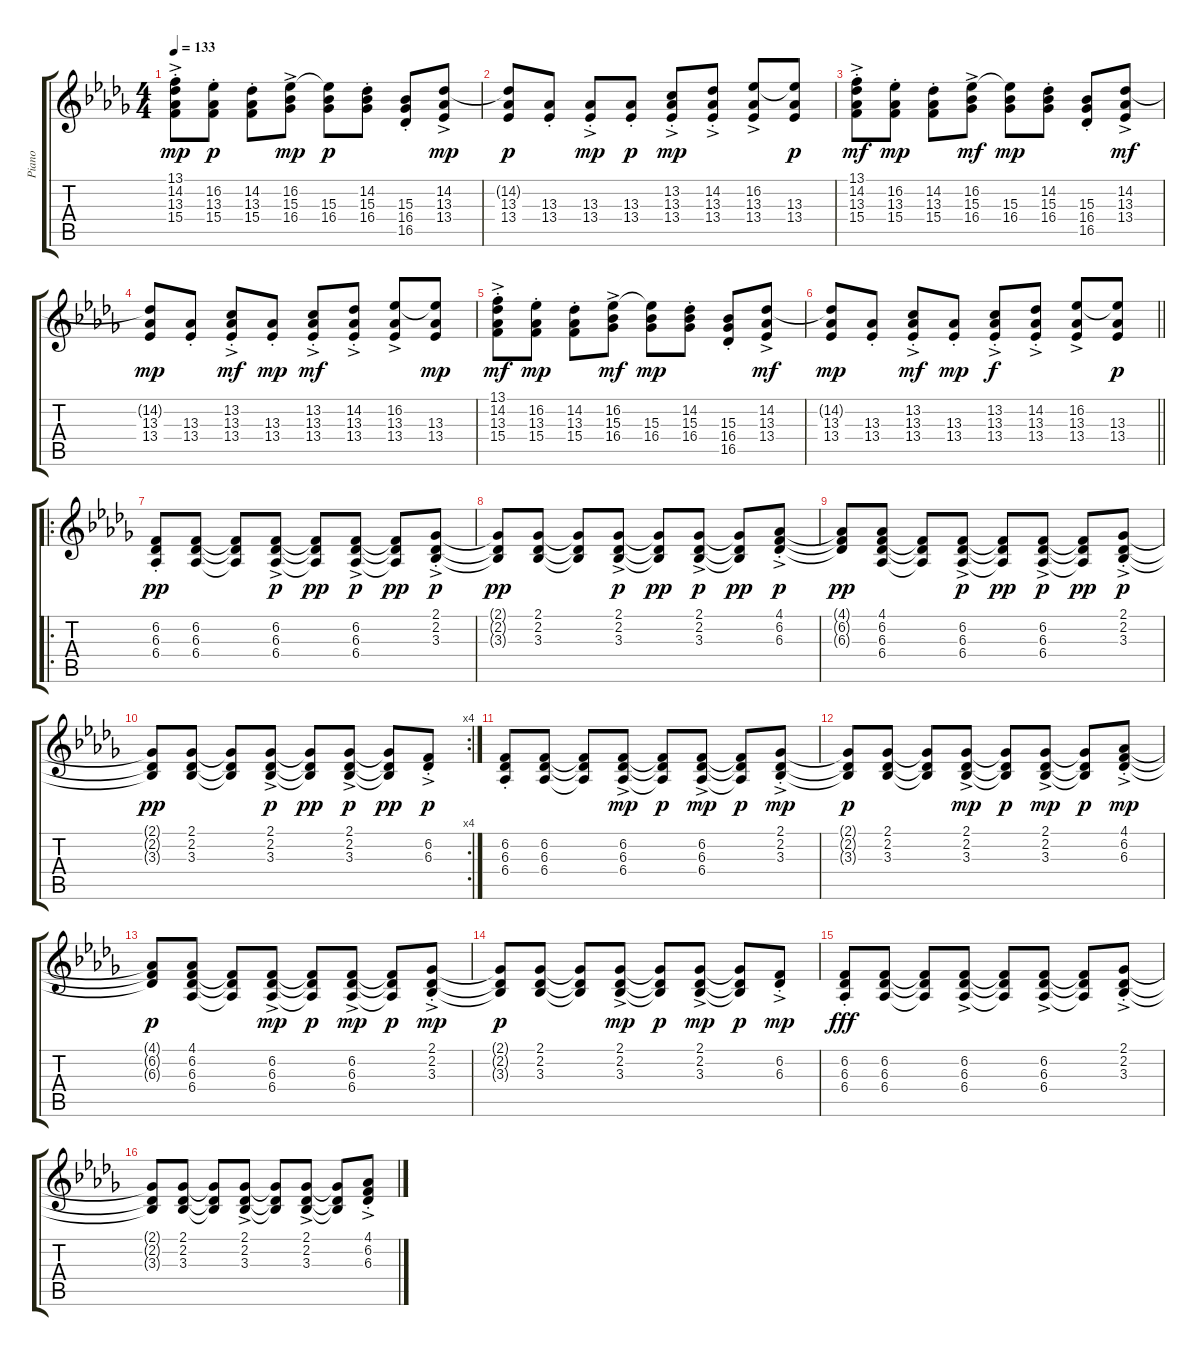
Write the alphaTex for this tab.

\track ("Piano" "Piano") {instrument electricgrandpiano}
\staff {score tabs}
\tuning (E4 B3 G3 D3 A2 E2) {hide}
\ts (4 4)
\tempo 133
\clef g2
\ks db
(13.1{ac st} 14.2{ac st} 13.3{ac st} 15.4{ac st}).8{dy mp} (16.2{st} 13.3{st} 15.4{st}).8{dy p} (14.2{st} 13.3{st} 15.4{st}).8 (16.2{ac} 15.3{ac} 16.4{ac}).8{dy mp} (16.2{t} 15.3 16.4).8{dy p} (14.2{st} 15.3{st} 16.4{st}).8 (15.3{st} 16.4{st} 16.5{st}).8 (14.2{ac} 13.3{ac} 13.4{ac}).8{dy mp} |
(14.2{t} 13.3 13.4).8{dy p} (13.3{st} 13.4{st}).8 (13.3{ac st} 13.4{ac st}).8{dy mp} (13.3{st} 13.4{st}).8{dy p} (13.2{ac st} 13.3{ac st} 13.4{ac st}).8{dy mp} (14.2{ac st} 13.3{ac st} 13.4{ac st}).8 (16.2{ac} 13.3{ac} 13.4{ac}).8 (16.2{t} 13.3 13.4).8{dy p} |
(13.1{ac st} 14.2{ac st} 13.3{ac st} 15.4{ac st}).8{dy mf} (16.2{st} 13.3{st} 15.4{st}).8{dy mp} (14.2{st} 13.3{st} 15.4{st}).8 (16.2{ac} 15.3{ac} 16.4{ac}).8{dy mf} (16.2{t} 15.3 16.4).8{dy mp} (14.2{st} 15.3{st} 16.4{st}).8 (15.3{st} 16.4{st} 16.5{st}).8 (14.2{ac} 13.3{ac} 13.4{ac}).8{dy mf} |
(14.2{t} 13.3 13.4).8{dy mp} (13.3{st} 13.4{st}).8 (13.2{ac st} 13.3{ac st} 13.4{ac st}).8{dy mf} (13.3{st} 13.4{st}).8{dy mp} (13.2{ac st} 13.3{ac st} 13.4{ac st}).8{dy mf} (14.2{ac st} 13.3{ac st} 13.4{ac st}).8 (16.2{ac} 13.3{ac} 13.4{ac}).8 (16.2{t} 13.3 13.4).8{dy mp} |
(13.1{ac st} 14.2{ac st} 13.3{ac st} 15.4{ac st}).8{dy mf} (16.2{st} 13.3{st} 15.4{st}).8{dy mp} (14.2{st} 13.3{st} 15.4{st}).8 (16.2{ac} 15.3{ac} 16.4{ac}).8{dy mf} (16.2{t} 15.3 16.4).8{dy mp} (14.2{st} 15.3{st} 16.4{st}).8 (15.3{st} 16.4{st} 16.5{st}).8 (14.2{ac} 13.3{ac} 13.4{ac}).8{dy mf} |
\barLineRight lightlight
(14.2{t} 13.3 13.4).8{dy mp} (13.3{st} 13.4{st}).8 (13.2{ac st} 13.3{ac st} 13.4{ac st}).8{dy mf} (13.3{st} 13.4{st}).8{dy mp} (13.2{ac st} 13.3{ac st} 13.4{ac st}).8{dy f} (14.2{ac st} 13.3{ac st} 13.4{ac st}).8 (16.2{ac} 13.3{ac} 13.4{ac}).8 (16.2{t} 13.3 13.4).8{dy p} |
\ro
(6.2{st} 6.3{st} 6.4{st}).8{dy pp} (6.2 6.3 6.4).8 (6.2{t} 6.3{t} 6.4{t}).8 (6.2{ac} 6.3{ac} 6.4{ac}).8{dy p} (6.2{t} 6.3{t} 6.4{t}).8{dy pp} (6.2{ac} 6.3{ac} 6.4{ac}).8{dy p} (6.2{t} 6.3{t} 6.4{t}).8{dy pp} (2.1{ac st} 2.2{ac st} 3.3{ac st}).8{dy p} |
(2.1{t} 2.2{t} 3.3{t}).8{dy pp} (2.1 2.2 3.3).8 (2.1{t} 2.2{t} 3.3{t}).8 (2.1{ac} 2.2{ac} 3.3{ac}).8{dy p} (2.1{t} 2.2{t} 3.3{t}).8{dy pp} (2.1{ac} 2.2{ac} 3.3{ac}).8{dy p} (2.1{t} 2.2{t} 3.3{t}).8{dy pp} (4.1{ac st} 6.2{ac st} 6.3{ac st}).8{dy p} |
(4.1{t} 6.2{t} 6.3{t}).8{dy pp} (4.1 6.2 6.3 6.4).8 (6.2{t} 6.3{t} 6.4{t}).8 (6.2{ac} 6.3{ac} 6.4{ac}).8{dy p} (6.2{t} 6.3{t} 6.4{t}).8{dy pp} (6.2{ac} 6.3{ac} 6.4{ac}).8{dy p} (6.2{t} 6.3{t} 6.4{t}).8{dy pp} (2.1{ac st} 2.2{ac st} 3.3{ac st}).8{dy p} |
\rc 4
(2.1{t} 2.2{t} 3.3{t}).8{dy pp} (2.1 2.2 3.3).8 (2.1{t} 2.2{t} 3.3{t}).8 (2.1{ac} 2.2{ac} 3.3{ac}).8{dy p} (2.1{t} 2.2{t} 3.3{t}).8{dy pp} (2.1{ac} 2.2{ac} 3.3{ac}).8{dy p} (2.1{t} 2.2{t} 3.3{t}).8{dy pp} (6.2{ac st} 6.3{ac st}).8{dy p} |
(6.2{st} 6.3{st} 6.4{st}).8 (6.2 6.3 6.4).8 (6.2{t} 6.3{t} 6.4{t}).8 (6.2{ac} 6.3{ac} 6.4{ac}).8{dy mp} (6.2{t} 6.3{t} 6.4{t}).8{dy p} (6.2{ac} 6.3{ac} 6.4{ac}).8{dy mp} (6.2{t} 6.3{t} 6.4{t}).8{dy p} (2.1{ac st} 2.2{ac st} 3.3{ac st}).8{dy mp} |
(2.1{t} 2.2{t} 3.3{t}).8{dy p} (2.1 2.2 3.3).8 (2.1{t} 2.2{t} 3.3{t}).8 (2.1{ac} 2.2{ac} 3.3{ac}).8{dy mp} (2.1{t} 2.2{t} 3.3{t}).8{dy p} (2.1{ac} 2.2{ac} 3.3{ac}).8{dy mp} (2.1{t} 2.2{t} 3.3{t}).8{dy p} (4.1{ac st} 6.2{ac st} 6.3{ac st}).8{dy mp} |
(4.1{t} 6.2{t} 6.3{t}).8{dy p} (4.1 6.2 6.3 6.4).8 (6.2{t} 6.3{t} 6.4{t}).8 (6.2{ac} 6.3{ac} 6.4{ac}).8{dy mp} (6.2{t} 6.3{t} 6.4{t}).8{dy p} (6.2{ac} 6.3{ac} 6.4{ac}).8{dy mp} (6.2{t} 6.3{t} 6.4{t}).8{dy p} (2.1{ac st} 2.2{ac st} 3.3{ac st}).8{dy mp} |
(2.1{t} 2.2{t} 3.3{t}).8{dy p} (2.1 2.2 3.3).8 (2.1{t} 2.2{t} 3.3{t}).8 (2.1{ac} 2.2{ac} 3.3{ac}).8{dy mp} (2.1{t} 2.2{t} 3.3{t}).8{dy p} (2.1{ac} 2.2{ac} 3.3{ac}).8{dy mp} (2.1{t} 2.2{t} 3.3{t}).8{dy p} (6.2{ac st} 6.3{ac st}).8{dy mp} |
(6.2{st} 6.3{st} 6.4{st}).8{dy fff} (6.2 6.3 6.4).8 (6.2{t} 6.3{t} 6.4{t}).8 (6.2{ac} 6.3{ac} 6.4{ac}).8 (6.2{t} 6.3{t} 6.4{t}).8 (6.2{ac} 6.3{ac} 6.4{ac}).8 (6.2{t} 6.3{t} 6.4{t}).8 (2.1{ac st} 2.2{ac st} 3.3{ac st}).8 |
(2.1{t} 2.2{t} 3.3{t}).8 (2.1 2.2 3.3).8 (2.1{t} 2.2{t} 3.3{t}).8 (2.1{ac} 2.2{ac} 3.3{ac}).8 (2.1{t} 2.2{t} 3.3{t}).8 (2.1{ac} 2.2{ac} 3.3{ac}).8 (2.1{t} 2.2{t} 3.3{t}).8 (4.1{ac st} 6.2{ac st} 6.3{ac st}).8
